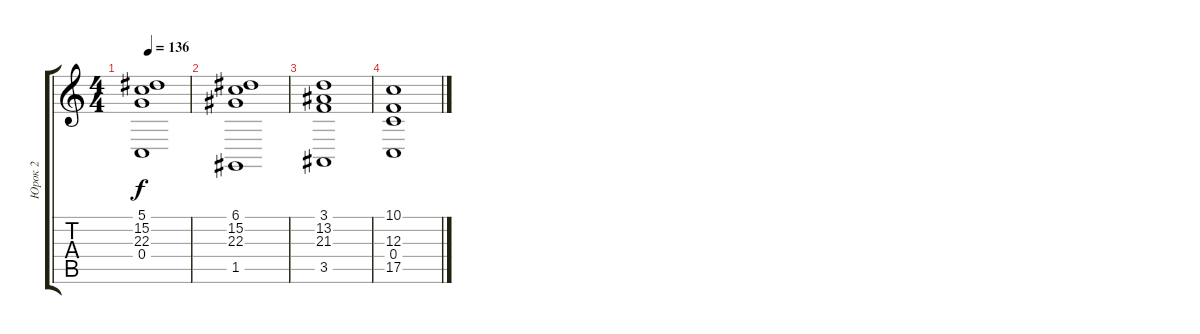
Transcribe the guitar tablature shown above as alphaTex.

\track ("Юрок 2" "Юрок 2") {instrument pad4choir}
\staff {score tabs}
\tuning (D4 A3 F3 C3 G2 C2) {hide}
\ts (4 4)
\tempo 136
\clef g2
\ks c
(5.1{t} 15.2{t} 22.3{t} 0.4{t}).1{dy f} |
(6.1 15.2 22.3 1.5).1 |
(3.1 13.2 21.3 3.5).1 |
(10.1 12.3 0.4 17.5).1{volume 4}
